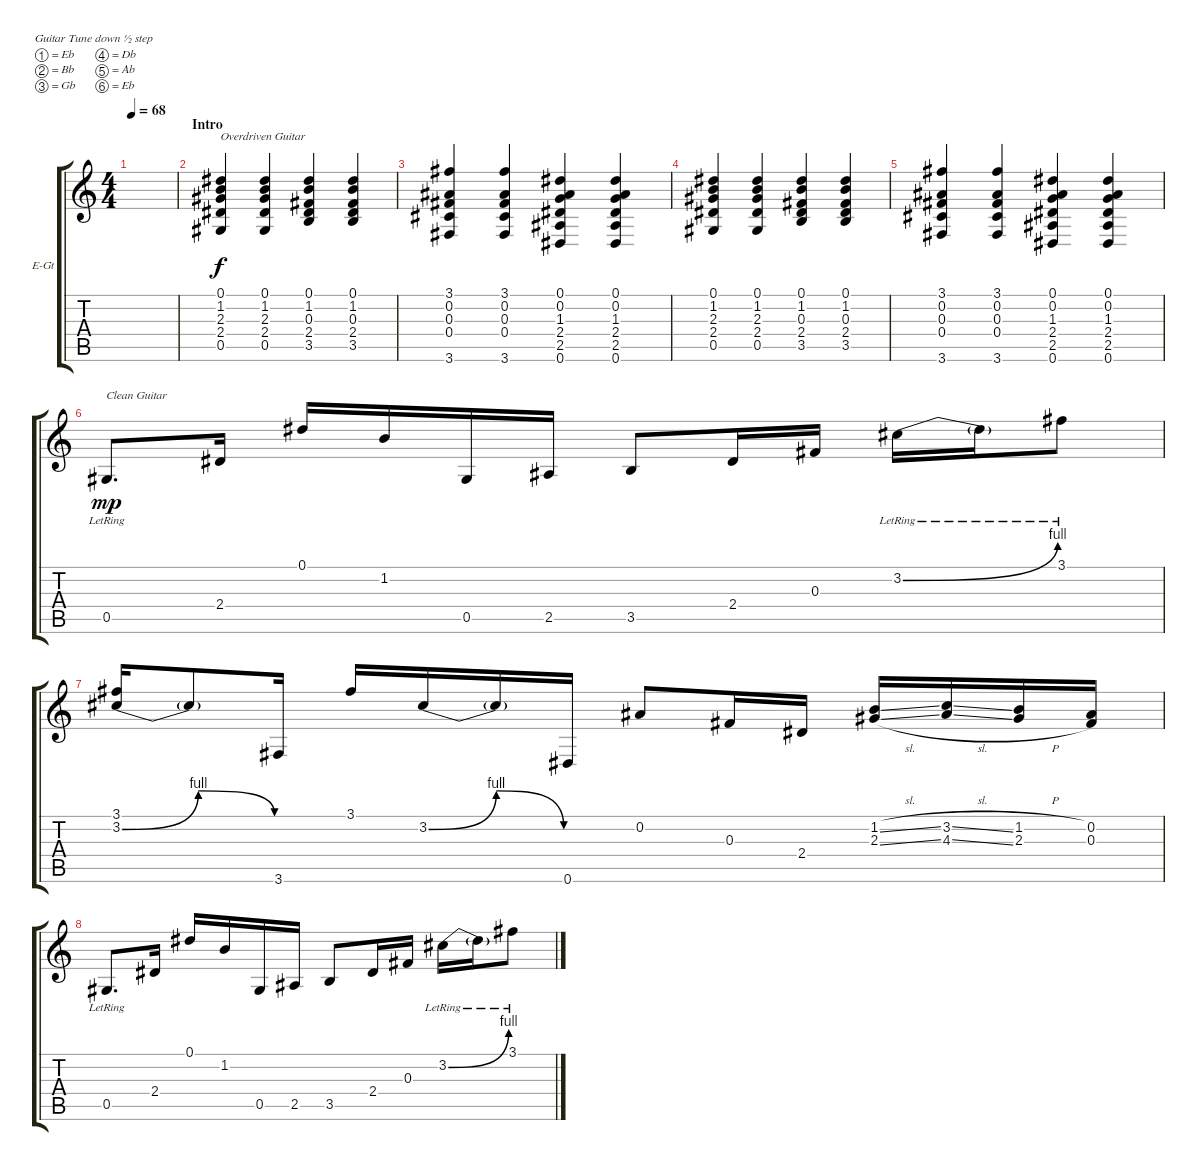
\bracketExtendMode groupsimilarinstruments
\firstSystemTrackNameOrientation horizontal
\otherSystemsTrackNameOrientation horizontal
\track ("Igor'" "E-Gt") {instrument overdrivenguitar}
\staff {score tabs}
\tuning (Eb4 Bb3 Gb3 Db3 Ab2 Eb2)
\ts (4 4)
\tempo 68
\clef g2
\ks c
|
\section ("" "Intro")
(2.3 2.4 0.5 1.2 0.1).4{txt "Overdriven Guitar"} (2.3 2.4 0.5 1.2 0.1).4 (0.3 2.4 3.5 1.2 0.1).4 (0.3 2.4 3.5 1.2 0.1).4 |
(3.6 0.4 0.3 0.2 3.1).4 (3.6 0.4 0.3 0.2 3.1).4 (1.3 2.4 2.5 0.2 0.1 0.6).4 (1.3 2.4 2.5 0.2 0.1 0.6).4 |
(2.3 2.4 0.5 1.2 0.1).4 (2.3 2.4 0.5 1.2 0.1).4 (0.3 2.4 3.5 1.2 0.1).4 (0.3 2.4 3.5 1.2 0.1).4 |
(3.6 0.4 0.3 0.2 3.1).4 (3.6 0.4 0.3 0.2 3.1).4 (1.3 2.4 2.5 0.2 0.1 0.6).4 (1.3 2.4 2.5 0.2 0.1 0.6).4 |
0.5{lr}.8{d txt "Clean Guitar" dy mp} 2.4.16 0.1.16 1.2.16 0.5.16 2.5.16 3.5.8 2.4.16 0.3.16 3.2{be (bend 0 0 15 4) lr}.16 3.2{lr t}.16 3.1{lr}.8 |
(3.1 3.2{be (bendrelease 0 0 10.2 4 20.4 4 30 0)}).16 3.2{t}.8 3.6.16 3.1.16 3.2{be (bendrelease 0 0 10.2 4 20.4 4 30 0)}.16 3.2{t}.16 0.6.16 0.2.8{beam merge} 0.3.16{beam merge} 2.4.16 (1.2{sl} 2.3{sl}).16 (3.2{sl} 4.3{sl}).16 (1.2{h} 2.3{h}).16 (0.2 0.3).16 |
0.5{lr}.8{d} 2.4.16 0.1.16 1.2.16 0.5.16 2.5.16 3.5.8 2.4.16 0.3.16 3.2{be (bend 0 0 15 4) lr}.16 3.2{lr t}.16 3.1{lr}.8
